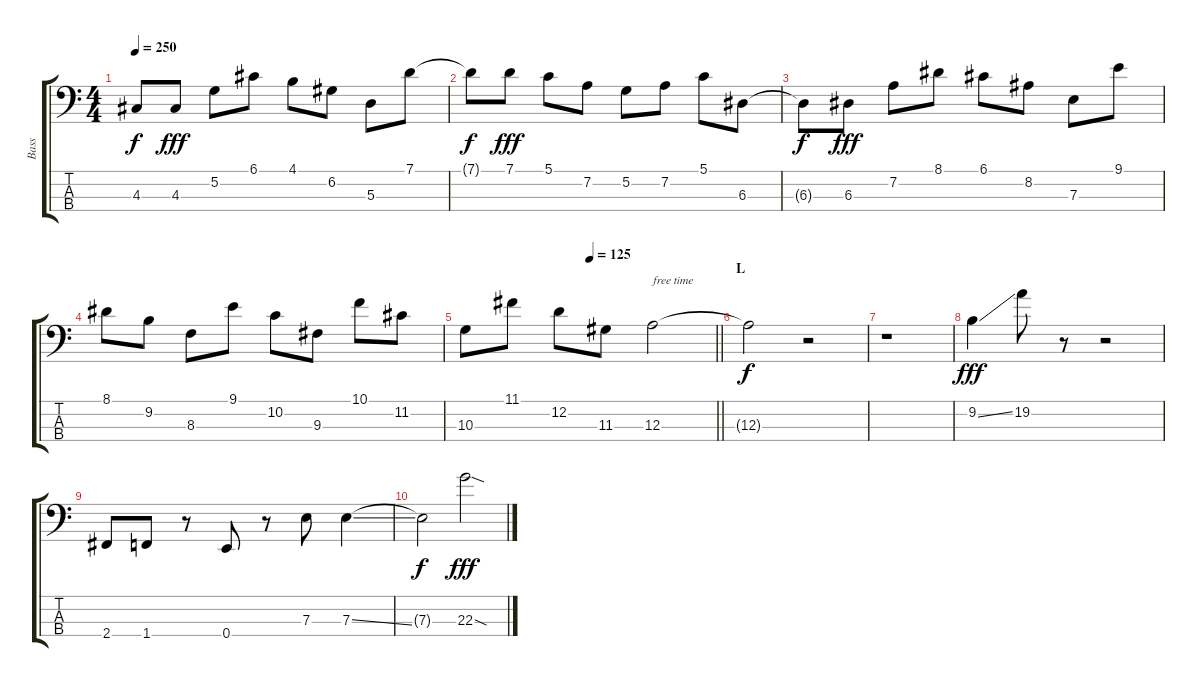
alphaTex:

\track ("Bass" "Bass") {instrument electricbassfinger}
\staff {score tabs}
\tuning (G2 D2 A1 E1) {hide}
\ts (4 4)
\tempo 250
\clef f4
\ks c
4.3{t}.8{dy f} 4.3.8{dy fff} 5.2.8 6.1.8 4.1.8 6.2.8 5.3.8 7.1.8 |
7.1{t}.8{dy f} 7.1.8{dy fff} 5.1.8 7.2.8 5.2.8 7.2.8 5.1.8 6.3.8 |
6.3{t}.8{dy f} 6.3.8{dy fff} 7.2.8 8.1.8 6.1.8 8.2.8 7.3.8 9.1.8 |
8.1.8 9.2.8 8.3.8 9.1.8 10.2.8 9.3.8 10.1.8 11.2.8 |
\tempo (125 0.5)
\barLineRight lightlight
10.3.8 11.1.8 12.2.8 11.3.8 12.3.2{txt "free time"} |
\section ("" "L")
12.3{t}.2{dy f} r.2 |
r.1 |
9.2{ss}.4{dy fff} 19.2.8 r.8 r.2 |
2.4.8 1.4.8 r.8 0.4.8 r.8 7.3.8 7.3{ss}.4 |
7.3{t}.2{dy f} 22.3{sod}.2{dy fff}
